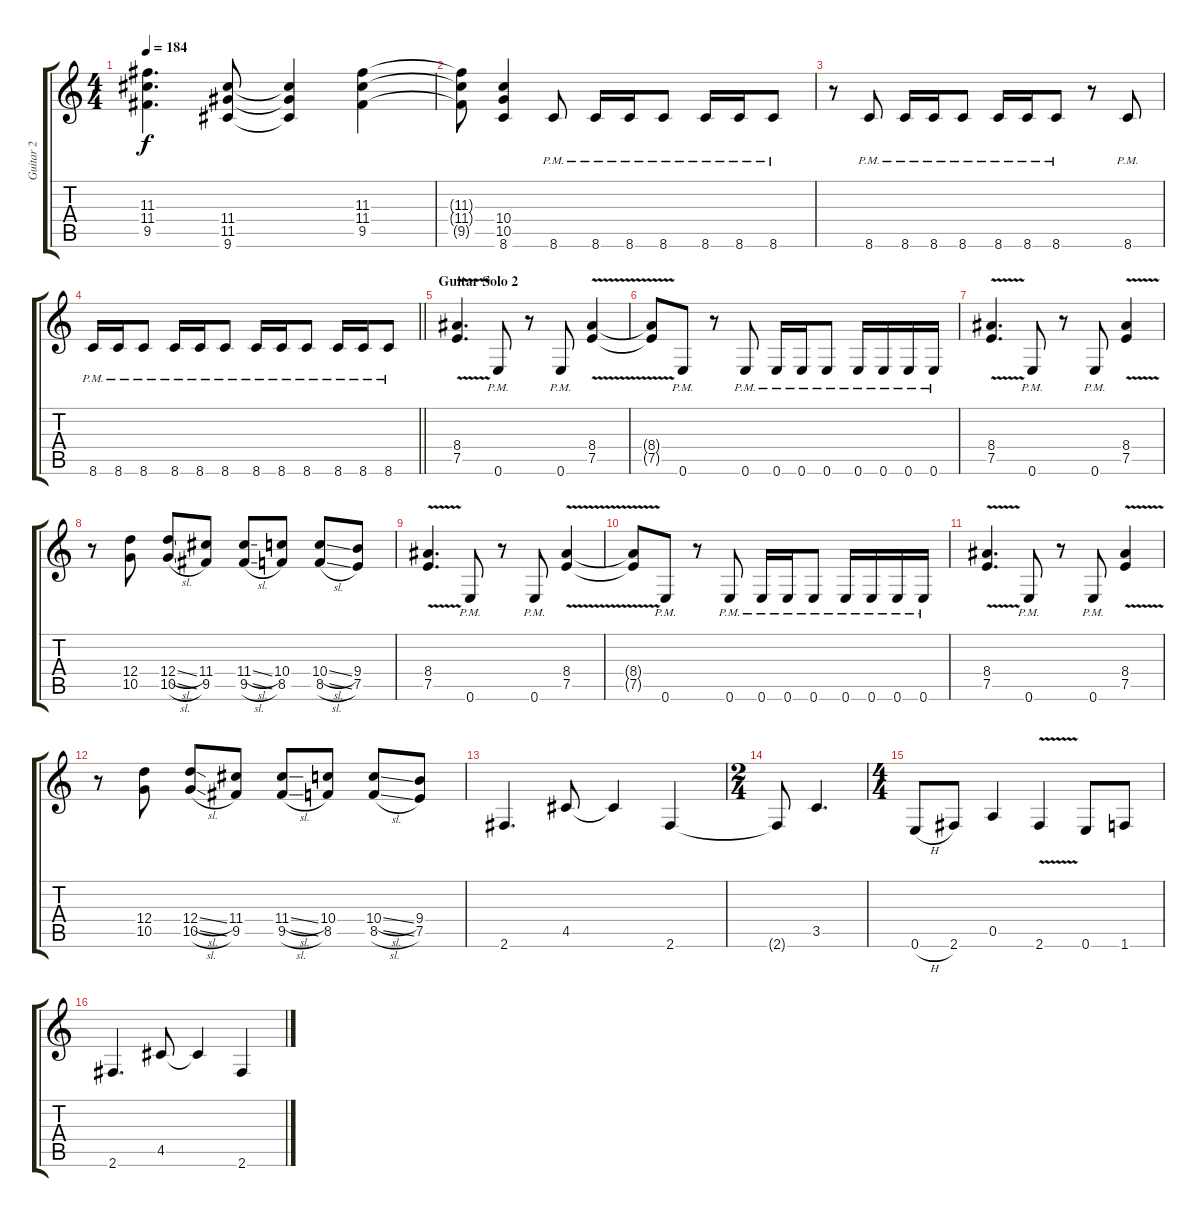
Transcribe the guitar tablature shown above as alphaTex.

\track ("Guitar 2" "Guitar 2") {instrument distortionguitar}
\staff {score tabs}
\tuning (E4 B3 G3 D3 A2 E2) {hide}
\ts (4 4)
\tempo 184
\clef g2
\ks c
(11.3 11.4 9.5).4{d dy f} (11.4 11.5 9.6).8 (11.4{t} 11.5{t} 9.6{t}).4 (11.3 11.4 9.5).4 |
(11.3{t} 11.4{t} 9.5{t}).8 (10.4 10.5 8.6).4 8.6{pm}.8 8.6{pm}.16 8.6{pm}.16 8.6{pm}.8 8.6{pm}.16 8.6{pm}.16 8.6{pm}.8 |
r.8 8.6{pm}.8 8.6{pm}.16 8.6{pm}.16 8.6{pm}.8 8.6{pm}.16 8.6{pm}.16 8.6{pm}.8 r.8 8.6{pm}.8 |
\barLineRight lightlight
8.6{pm}.16 8.6{pm}.16 8.6{pm}.8 8.6{pm}.16 8.6{pm}.16 8.6{pm}.8 8.6{pm}.16 8.6{pm}.16 8.6{pm}.8 8.6{pm}.16 8.6{pm}.16 8.6{pm}.8 |
\section ("" "Guitar Solo 2")
(8.4{v} 7.5{v}).4{d volume 13 instrument distortionguitar} 0.6{pm}.8 r.8 0.6{pm}.8 (8.4{v} 7.5{v}).4 |
(8.4{t} 7.5{t}).8 0.6{pm}.8 r.8 0.6{pm}.8 0.6{pm}.16 0.6{pm}.16 0.6{pm}.8 0.6{pm}.16 0.6{pm}.16 0.6{pm}.16 0.6{pm}.16 |
(8.4{v} 7.5{v}).4{d} 0.6{pm}.8 r.8 0.6{pm}.8 (8.4{v} 7.5{v}).4 |
r.8 (12.4 10.5).8 (12.4{sl} 10.5{sl}).8 (11.4 9.5).8 (11.4{sl} 9.5{sl}).8 (10.4 8.5).8 (10.4{sl} 8.5{sl}).8 (9.4 7.5).8 |
(8.4{v} 7.5{v}).4{d} 0.6{pm}.8 r.8 0.6{pm}.8 (8.4{v} 7.5{v}).4 |
(8.4{t} 7.5{t}).8 0.6{pm}.8 r.8 0.6{pm}.8 0.6{pm}.16 0.6{pm}.16 0.6{pm}.8 0.6{pm}.16 0.6{pm}.16 0.6{pm}.16 0.6{pm}.16 |
(8.4{v} 7.5{v}).4{d} 0.6{pm}.8 r.8 0.6{pm}.8 (8.4{v} 7.5{v}).4 |
r.8 (12.4 10.5).8 (12.4{sl} 10.5{sl}).8 (11.4 9.5).8 (11.4{sl} 9.5{sl}).8 (10.4 8.5).8 (10.4{sl} 8.5{sl}).8 (9.4 7.5).8 |
2.6.4{d} 4.5.8 4.5{t}.4 2.6.4 |
\ts (2 4)
2.6{t}.8 3.5.4{d} |
\ts (4 4)
0.6{h}.8 2.6.8 0.5.4 2.6{v}.4 0.6.8 1.6.8 |
2.6.4{d} 4.5.8 4.5{t}.4 2.6.4
